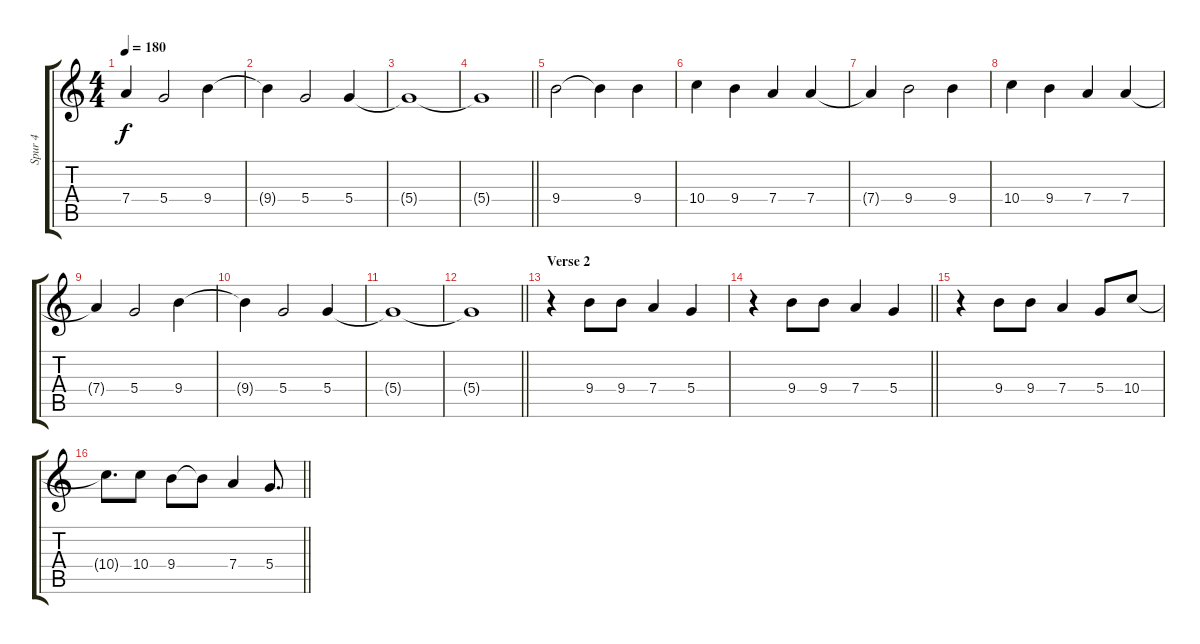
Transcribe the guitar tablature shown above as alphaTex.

\track ("Spur 4" "Spur 4") {instrument cello}
\staff {score tabs}
\tuning (E5 B4 G4 D4 A3 E3) {hide}
\ts (4 4)
\tempo 180
\clef g2
\ks c
7.4{t}.4{dy f} 5.4.2 9.4.4 |
9.4{t}.4 5.4.2 5.4.4 |
5.4{t}.1 |
\barLineRight lightlight
5.4{t}.1 |
9.4.2 9.4{t}.4 9.4.4 |
10.4.4 9.4.4 7.4.4 7.4.4 |
7.4{t}.4 9.4.2 9.4.4 |
10.4.4 9.4.4 7.4.4 7.4.4 |
7.4{t}.4 5.4.2 9.4.4 |
9.4{t}.4 5.4.2 5.4.4 |
5.4{t}.1 |
\barLineRight lightlight
5.4{t}.1 |
\section ("" "Verse 2")
r.4 9.4.8 9.4.8 7.4.4 5.4.4 |
\barLineRight lightlight
r.4 9.4.8 9.4.8 7.4.4 5.4.4 |
r.4 9.4.8 9.4.8 7.4.4 5.4.8 10.4.8 |
\barLineRight lightlight
10.4{t}.8{d} 10.4.8 9.4.8 9.4{t}.8 7.4.4 5.4.8{d}
